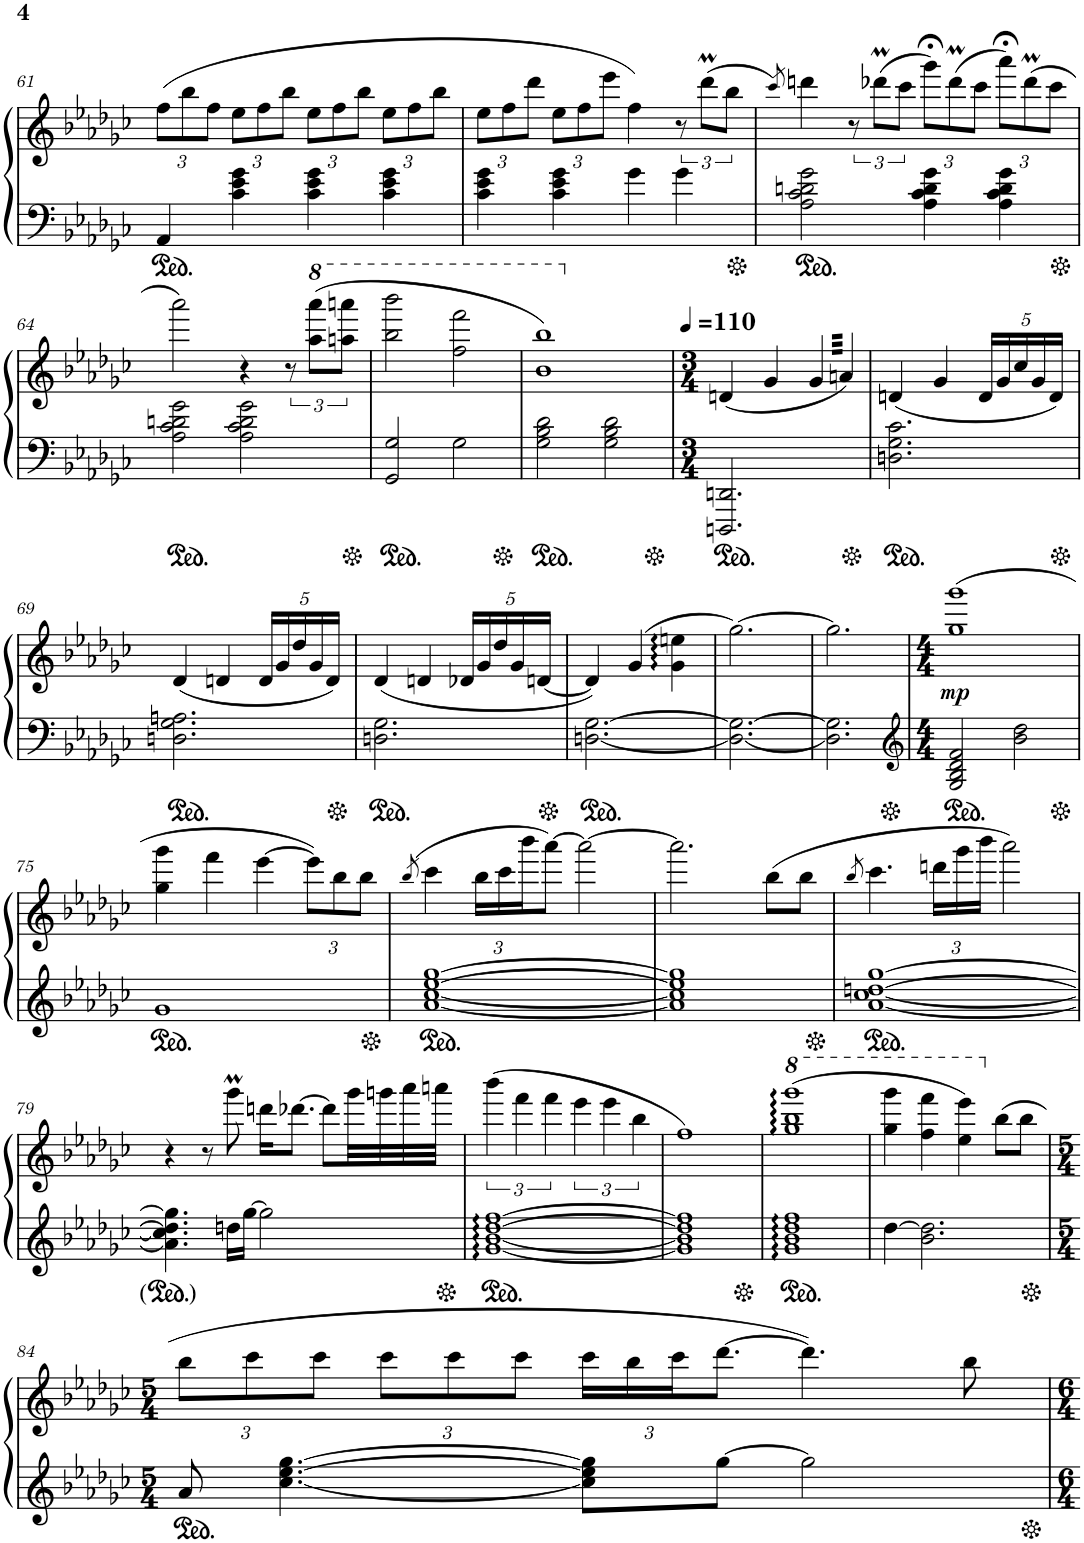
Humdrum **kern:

**kern	**kern	**dynam
*part1	*part1	*part1
*staff2	*staff1	*staff1/2
*I"Piano	*	*
*I'Pno.	*	*
!!LO:PB:g=z
*clefG2	*clefG2	*
*k[b-e-a-d-g-c-]	*k[b-e-a-d-g-c-]	*
*M4/4	*M4/4	*
*	*Xbrackettup	*
=61	=61	=61
4AA-/	(12ff\L	.
.	12bb-\	.
.	12ff\J	.
4c-\ 4e-\ 4g-\	12ee-\L	.
.	12ff\	.
.	12bb-\J	.
4c-\ 4e-\ 4g-\	12ee-\L	.
.	12ff\	.
.	12bb-\J	.
4c-\ 4e-\ 4g-\	12ee-\L	.
.	12ff\	.
.	12bb-\J	.
=62	=62	=62
4c-\ 4e-\ 4g-\	12ee-\L	.
.	12ff\	.
.	12ddd-\J	.
4c-\ 4e-\ 4g-\	12ee-\L	.
.	12ff\	.
.	12eee-\J	.
4g-\	4ff\)	.
*	*brackettup	*
4g-\	12r	.
.	(12ddd-M\L	.
.	12bb-\J	.
=63	=63	=63
.	8qccc-/)	.
2A-\ 2c-\ 2dn\ 2g-\	4dddn\	.
.	12r	.
.	(12ddd-XM\L	.
.	12ccc-\J	.
*	*Xbrackettup	*
4A-\ 4c-\ 4d\ 4g-\	12ggg-;<\L)	.
.	(12ddd-M\	.
.	12ccc-\J	.
4A-\ 4c-\ 4d\ 4g-\	12aaa-;<\L)	.
.	(12ddd-M\	.
.	12ccc-\J	.
!!LO:LB:g=z
=64	=64	=64
2A-\ 2c-\ 2dn\ 2g-\	2aaa-\)	.
2A-\ 2c-\ 2d\ 2g-\	4r	.
*	*brackettup	*
.	12r	.
*	*8va	*
.	(12aaa-\ 12aaaa-\L	.
.	12aaan\ 12aaaan\J	.
=65	=65	=65
2GG-/ 2G-/	2bbb-\ 2bbbb-\	.
2G-\	2fff\ 2ffff\	.
=66	=66	=66
2G-\ 2B-\ 2d-\	1bb- 1bbb-)	.
2G-\ 2B-\ 2d-\	.	.
=67	=67	=67
*M3/4	*M3/4	*
*	*X8va	*
*	*MM110	*
2.DDDn/ 2.DDn/	(4dn/	.
.	4g-/	.
*	*tremolo	*
.	64g-/LLLL	.
.	64an/)	.
.	64g-/	.
.	64an/)	.
.	64g-/	.
.	64an/)	.
.	64g-/	.
.	64an/)	.
.	64g-/	.
.	64an/)	.
.	64g-/	.
.	64an/)	.
.	64g-/	.
.	64an/)	.
.	64g-/	.
.	64an/)JJJJ	.
*	*Xtremolo	*
=68	=68	=68
2.Dn\ 2.G-\ 2.c-\	(4dn/	.
.	.	.
.	.	.
.	.	.
.	.	.
.	.	.
.	.	.
.	.	.
.	4g-/	.
*	*Xbrackettup	*
.	20d/LL	.
.	20g-/	.
.	20cc-/	.
.	20g-/	.
.	20d/JJ)	.
!!LO:LB:g=z
=69	=69	=69
2.Dn\ 2.G-\ 2.An\	(4d-/	.
.	4dn/	.
.	20d/LL	.
.	20g-/	.
.	20dd-/	.
.	20g-/	.
.	20d/JJ)	.
=70	=70	=70
2.Dn\ 2.G-\	(4d-/	.
.	4dn/	.
.	20d-X/LL	.
.	20g-/	.
.	20dd-/	.
.	20g-/	.
.	[20dn/JJ	.
=71	=71	=71
[2.Dn\ [2.G-\	4d/])	.
.	(4g-/	.
.	4g-\ 4een\	.
=72	=72	=72
2.D\_ 2.G-\_	[2.gg-\)	.
=73	=73	=73
2.D\] 2.G-\]	2.gg-\]	.
=74	=74	=74
*clefG2	*	*
*M4/4	*M4/4	*
!	!	!LO:DY:b
2G-/ 2B-/ 2d-/ 2f/	(1gg- 1ggg-	mp
2b-\ 2dd-\	.	.
!!LO:LB:g=z
=75	=75	=75
1g-	4gg-\ 4ggg-\	.
.	4fff\	.
.	[4eee-\	.
.	12eee-\L])	.
.	12bb-\	.
.	12bb-\J	.
=76	=76	=76
.	(>8qbb-/	.
[1a- [1cc- [1ee- [1gg-	4ccc-\	.
.	24bb-\LL	.
.	24ccc-\	.
.	24bbb-\J	.
.	[8aaa-\J)	.
.	2aaa-\_	.
=77	=77	=77
1a-] 1cc-] 1ee-] 1gg-]	2.aaa-\]	.
.	(8bb-\L	.
.	8bb-\J	.
=78	=78	=78
.	8qbb-/	.
[1a- [1cc- [1ddn [1gg-	4.ccc-\	.
.	24dddn\LL	.
.	24ggg-\	.
.	24bbb-\JJ	.
.	2aaa-\)	.
!!LO:LB:g=z
=79	=79	=79
4.a-\] 4.cc-\] 4.dd\] 4.gg-\]	4r	.
.	8r	.
16ddn\LL	8ggg-M\	.
[16gg-\JJ	.	.
2gg-\]	16dddn\KL	.
.	[8.ddd-X\J	.
.	8ddd-\L]	.
.	32ggg-\LL	.
.	32gggn\	.
.	32aaa-\	.
.	32aaan\JJJ	.
=80	=80	=80
*	*brackettup	*
[1g- [1b- [1dd- [1ff	(6bbb-\	.
.	6fff\	.
.	6fff\	.
.	6eee-\	.
.	6eee-\	.
.	6bb-\	.
=81	=81	=81
1g-] 1b-] 1dd-] 1ff]	1ff)	.
=82	=82	=82
*	*8va	*
1g-: 1b-: 1dd-: 1ff:	(1ggg- 1bbb- 1gggg-	.
=83	=83	=83
[4dd-\	4ggg-\ 4gggg-\	.
2.b-\ 2.dd-\]	4fff\ 4ffff\	.
.	4eee-\ 4eeee-\)	.
*	*X8va	*
.	(8bb-\L	.
.	8bb-\J	.
!!LO:LB:g=z
=84	=84	=84
*M5/4	*M5/4	*
*	*Xbrackettup	*
8a-/	12bb-\L	.
.	12ccc-\	.
[4.cc-\ [4.ee-\ [4.gg-\	.	.
.	12ccc-\J	.
.	12ccc-\L	.
.	12ccc-\	.
.	12ccc-\J	.
8cc-\] 8ee-\] 8gg-\]L	24ccc-\LL	.
.	24bb-\	.
.	24ccc-\J	.
[8gg-\J	[12.ddd-\J	.
2gg-\]	4.ddd-\])	.
.	8bb-\	.
=	=	=
*-	*-	*-
